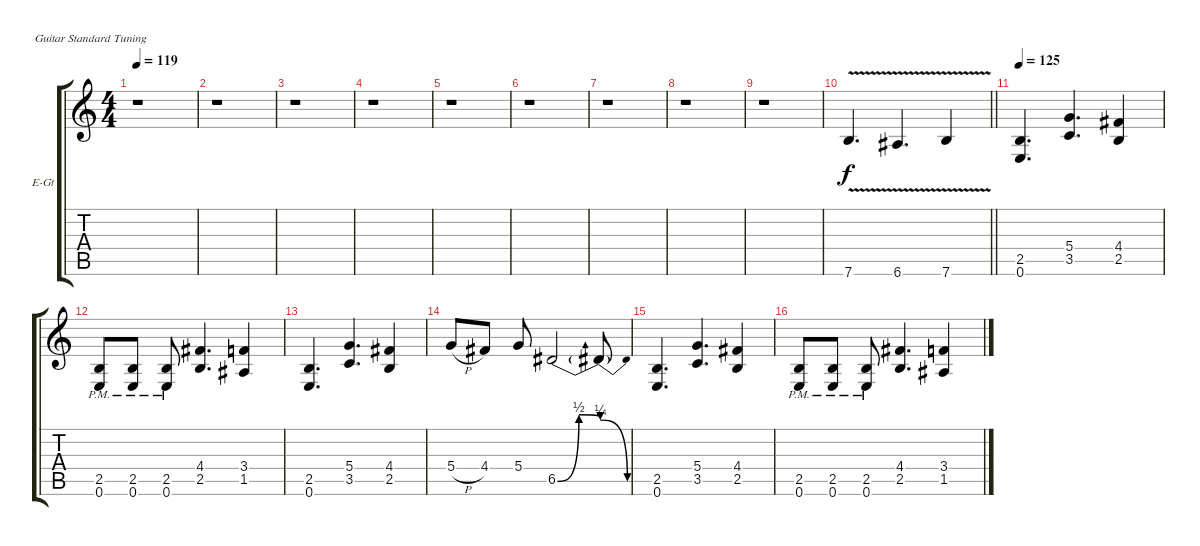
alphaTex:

\bracketExtendMode groupsimilarinstruments
\firstSystemTrackNameOrientation horizontal
\otherSystemsTrackNameOrientation horizontal
\track ("L Rhythm" "E-Gt") {instrument distortionguitar}
\staff {score tabs}
\tuning (E4 B3 G3 D3 A2 E2)
\ts (4 4)
\tempo 119
\clef g2
\ks c
r.1{dy f} |
r.1 |
r.1 |
r.1 |
r.1 |
r.1 |
r.1 |
r.1 |
r.1 |
\barLineRight lightlight
7.6{v}.4{d} 6.6{v}.4{d} 7.6{v}.4 |
\tempo 125
(2.5 0.6).4{d} (5.4 3.5).4{d} (4.4 2.5).4 |
(2.5{pm} 0.6{pm}).8 (2.5{pm} 0.6{pm}).8 (2.5{pm} 0.6{pm}).8 (4.4 2.5).4{d} (3.4 1.5).4 |
(2.5 0.6).4{d} (5.4 3.5).4{d} (4.4 2.5).4 |
5.4{h}.8 4.4.8 5.4.8 6.5{be (bendrelease 0 0 30 2 30 2 60 1)}.2 6.5{be (release 0 1 60 0) t}.8 |
(2.5 0.6).4{d} (5.4 3.5).4{d} (4.4 2.5).4 |
(2.5{pm} 0.6{pm}).8 (2.5{pm} 0.6{pm}).8 (2.5{pm} 0.6{pm}).8 (4.4 2.5).4{d} (3.4 1.5).4
